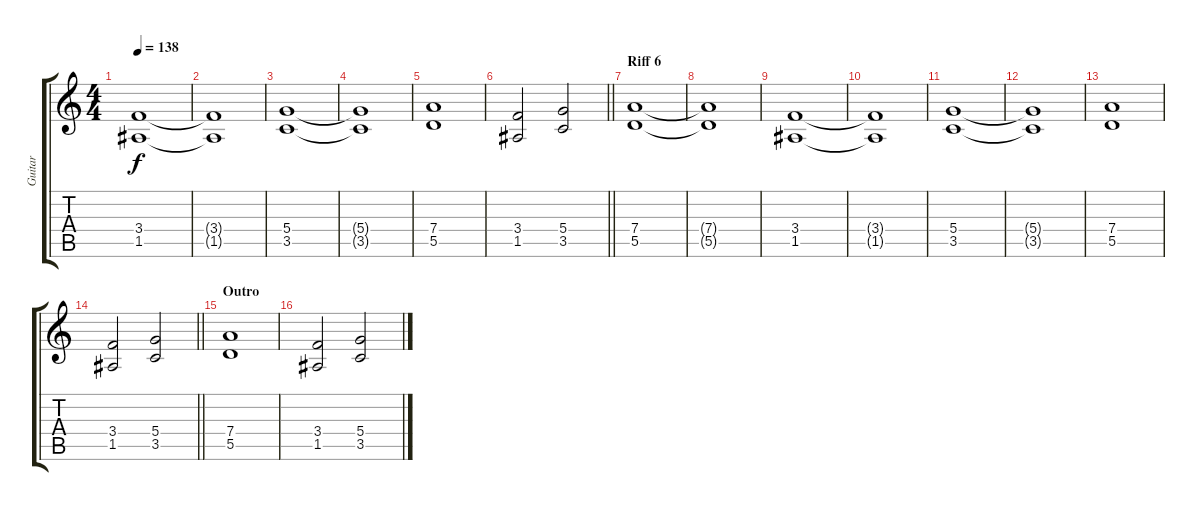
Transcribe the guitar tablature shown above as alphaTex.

\track ("Guitar" "Guitar") {instrument distortionguitar}
\staff {score tabs}
\tuning (E4 B3 G3 D3 A2 E2) {hide}
\ts (4 4)
\tempo 138
\clef g2
\ks c
(3.4 1.5).1{dy f} |
(3.4{t} 1.5{t}).1 |
(5.4 3.5).1 |
(5.4{t} 3.5{t}).1 |
(7.4 5.5).1 |
\barLineRight lightlight
(3.4 1.5).2 (5.4 3.5).2 |
\section ("" "Riff 6")
(7.4 5.5).1 |
(7.4{t} 5.5{t}).1 |
(3.4 1.5).1 |
(3.4{t} 1.5{t}).1 |
(5.4 3.5).1 |
(5.4{t} 3.5{t}).1 |
(7.4 5.5).1 |
\barLineRight lightlight
(3.4 1.5).2 (5.4 3.5).2 |
\section ("" "Outro")
(7.4 5.5).1 |
(3.4 1.5).2 (5.4 3.5).2
